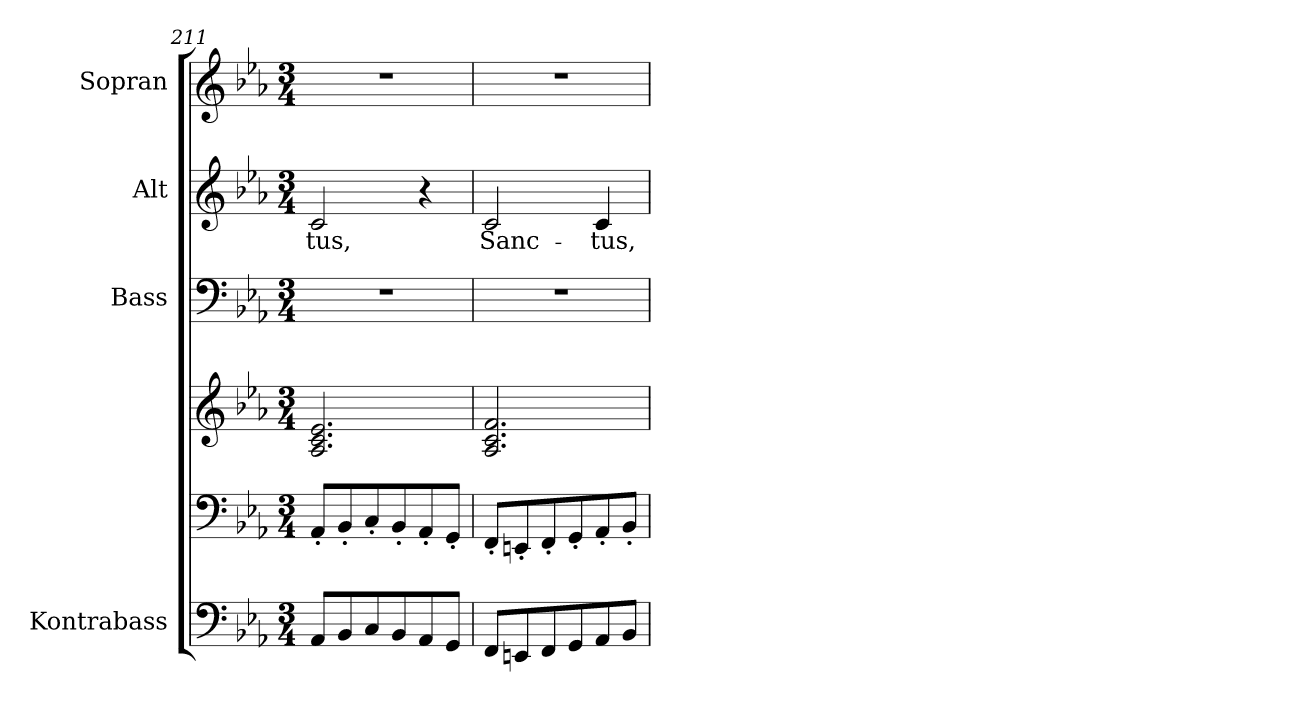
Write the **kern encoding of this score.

**kern	**kern	**kern	**kern	**kern	**text	**kern
*part5	*part4	*part4	*part3	*part2	*part2	*part1
*staff6	*staff5	*staff4	*staff3	*staff2	*staff2	*staff1
*I"Kontrabass	*	*	*I"Bass	*I"Alt	*	*I"Sopran
*I'Kb.	*	*	*I'B.	*I'A.	*	*I'S.
*clefF4	*clefF4	*clefG2	*clefF4	*clefG2	*	*clefG2
*ITrd7c12	*	*	*	*	*	*
*k[b-e-a-]	*k[b-e-a-]	*k[b-e-a-]	*k[b-e-a-]	*k[b-e-a-]	*	*k[b-e-a-]
*E-:	*E-:	*E-:	*E-:	*E-:	*	*E-:
*M3/4	*M3/4	*M3/4	*M3/4	*M3/4	*	*M3/4
=211	=211	=211	=211	=211	=211	=211
!	!	!	!	!	!LO:LY:b	!
8AAA-/L	8AA-'</L	2.A-/ 2.c/ 2.e-/	2.r	2c/	-tus,	2.r
8BBB-/	8BB-'</	.	.	.	.	.
8CC/	8C'</	.	.	.	.	.
8BBB-/	8BB-'</	.	.	.	.	.
8AAA-/	8AA-'</	.	.	4r	.	.
8GGG/J	8GG'</J	.	.	.	.	.
=212	=212	=212	=212	=212	=212	=212
!	!	!	!	!	!LO:LY:b	!
8FFF/L	8FF'</L	2.A-/ 2.c/ 2.f/	2.r	2c/	Sanc-	2.r
8EEEn/	8EEn'</	.	.	.	.	.
8FFF/	8FF'</	.	.	.	.	.
8GGG/	8GG'</	.	.	.	.	.
!	!	!	!	!	!LO:LY:b	!
8AAA-/	8AA-'</	.	.	4c/	-tus,	.
8BBB-/J	8BB-'</J	.	.	.	.	.
=	=	=	=	=	=	=
*-	*-	*-	*-	*-	*-	*-
